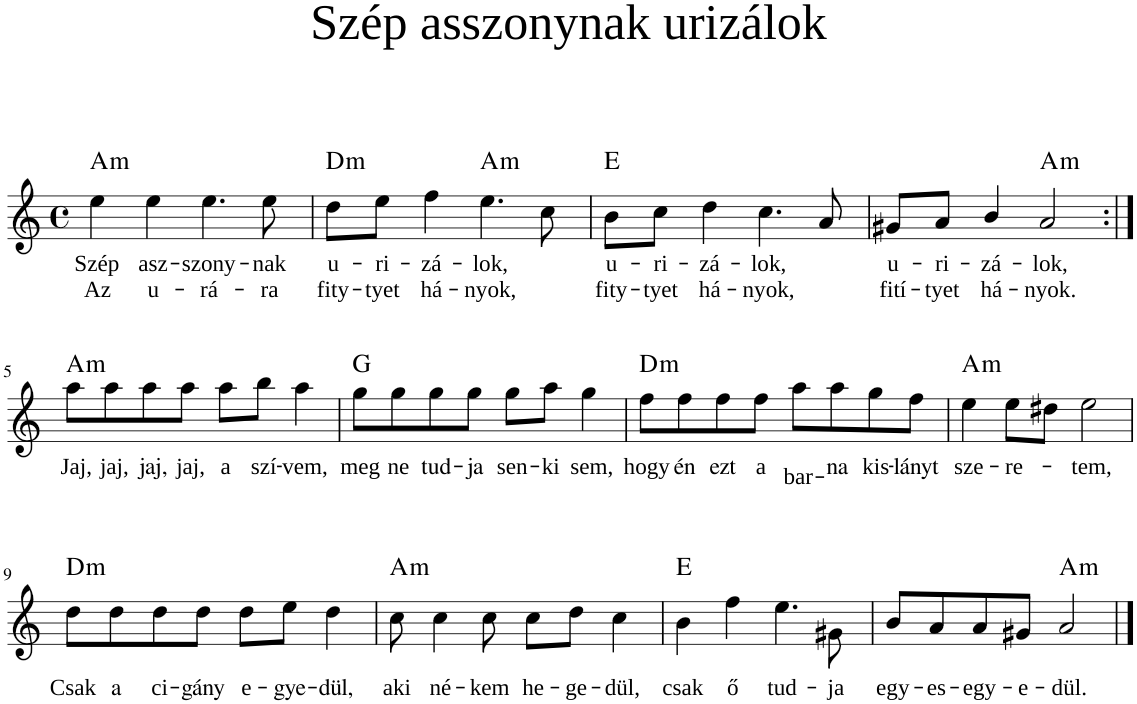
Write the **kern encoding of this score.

**kern	**text	**text	**harte
*part1	*part1	*part1	*part1
*staff1	*staff1	*staff1	*
*I"Piano	*	*	*
*I'Pno	*	*	*
*clefG2	*	*	*
*k[]	*	*	*
*M4/4	*	*	*
*met(c)	*	*	*
=1	=1	=1	=1
!	!LO:LY:b	!LO:LY:b	!LO:H:kt=m
4ee\	Szép	Az	A:min
!	!LO:LY:b	!LO:LY:b	!
4ee\	asz-	u-	.
!	!LO:LY:b	!LO:LY:b	!
4.ee\	-szony-	-rá-	.
!	!LO:LY:b	!LO:LY:b	!
8ee\	-nak	-ra	.
=2	=2	=2	=2
!	!LO:LY:b	!LO:LY:b	!LO:H:kt=m
8dd\L	u-	fity-	D:min
!	!LO:LY:b	!LO:LY:b	!
8ee\J	-ri-	-tyet	.
!	!LO:LY:b	!LO:LY:b	!
4ff\	-zá-	há-	.
!	!LO:LY:b	!LO:LY:b	!LO:H:kt=m
4.ee\	-lok,	-nyok,	A:min
8cc\	.	.	.
=3	=3	=3	=3
!	!LO:LY:b	!LO:LY:b	!
8b\L	u-	fity-	E:maj
!	!LO:LY:b	!LO:LY:b	!
8cc\J	-ri-	-tyet	.
!	!LO:LY:b	!LO:LY:b	!
4dd\	-zá-	há-	.
!	!LO:LY:b	!LO:LY:b	!
4.cc\	-lok,	-nyok,	.
8a/	.	.	.
=4	=4	=4	=4
!	!LO:LY:b	!LO:LY:b	!
8g#X/L	u-	fití-	.
!	!LO:LY:b	!LO:LY:b	!
8a/J	-ri-	-tyet	.
!	!LO:LY:b	!LO:LY:b	!
4b/	-zá-	há-	.
!	!LO:LY:b	!LO:LY:b	!LO:H:kt=m
2a/	-lok,	-nyok.	A:min
!!LO:LB:g=z
=5:|!	=5:|!	=5:|!	=5:|!
!	!LO:LY:b	!	!LO:H:kt=m
8aa\L	Jaj,	.	A:min
!	!LO:LY:b	!	!
8aa\	jaj,	.	.
!	!LO:LY:b	!	!
8aa\	jaj,	.	.
!	!LO:LY:b	!	!
8aa\J	jaj,	.	.
!	!LO:LY:b	!	!
8aa\L	a	.	.
!	!LO:LY:b	!	!
8bb\J	szí-	.	.
!	!LO:LY:b	!	!
4aa\	-vem,	.	.
=6	=6	=6	=6
!	!LO:LY:b	!	!
8gg\L	meg	.	G:maj
!	!LO:LY:b	!	!
8gg\	ne	.	.
!	!LO:LY:b	!	!
8gg\	tud-	.	.
!	!LO:LY:b	!	!
8gg\J	-ja	.	.
!	!LO:LY:b	!	!
8gg\L	sen-	.	.
!	!LO:LY:b	!	!
8aa\J	-ki	.	.
!	!LO:LY:b	!	!
4gg\	sem,	.	.
=7	=7	=7	=7
!	!LO:LY:b	!	!LO:H:kt=m
8ff\L	hogy	.	D:min
!	!LO:LY:b	!	!
8ff\	én	.	.
!	!LO:LY:b	!	!
8ff\	ezt	.	.
!	!LO:LY:b	!	!
8ff\J	a	.	.
!	!LO:LY:b	!	!
8aa\L	bar-	.	.
!	!LO:LY:b	!	!
8aa\	-na	.	.
!	!LO:LY:b	!	!
8gg\	kis-	.	.
!	!LO:LY:b	!	!
8ff\J	-lányt	.	.
=8	=8	=8	=8
!	!LO:LY:b	!	!LO:H:kt=m
4ee\	sze-	.	A:min
!	!LO:LY:b	!	!
8ee\L	-re-	.	.
8dd#X\J	.	.	.
!	!LO:LY:b	!	!
2ee\	-tem,	.	.
!!LO:LB:g=z
=9	=9	=9	=9
!	!LO:LY:b	!	!LO:H:kt=m
8dd\L	Csak	.	D:min
!	!LO:LY:b	!	!
8dd\	a	.	.
!	!LO:LY:b	!	!
8dd\	ci-	.	.
!	!LO:LY:b	!	!
8dd\J	-gány	.	.
!	!LO:LY:b	!	!
8dd\L	e-	.	.
!	!LO:LY:b	!	!
8ee\J	-gye-	.	.
!	!LO:LY:b	!	!
4dd\	-dül,	.	.
=10	=10	=10	=10
!	!LO:LY:b	!	!LO:H:kt=m
8cc\	aki	.	A:min
!	!LO:LY:b	!	!
4cc\	né-	.	.
!	!LO:LY:b	!	!
8cc\	-kem	.	.
!	!LO:LY:b	!	!
8cc\L	he-	.	.
!	!LO:LY:b	!	!
8dd\J	-ge-	.	.
!	!LO:LY:b	!	!
4cc\	-dül,	.	.
=11	=11	=11	=11
!	!LO:LY:b	!	!
4b\	csak	.	E:maj
!	!LO:LY:b	!	!
4ff\	ő	.	.
!	!LO:LY:b	!	!
4.ee\	tud-	.	.
!	!LO:LY:b	!	!
8g#X\	-ja	.	.
=12	=12	=12	=12
!	!LO:LY:b	!	!
8b/L	egy-	.	.
!	!LO:LY:b	!	!
8a/	-es-	.	.
!	!LO:LY:b	!	!
8a/	-egy-	.	.
!	!LO:LY:b	!	!
8g#X/J	-e-	.	.
!	!LO:LY:b	!	!LO:H:kt=m
2a/	-dül.	.	A:min
==	==	==	==
*-	*-	*-	*-
